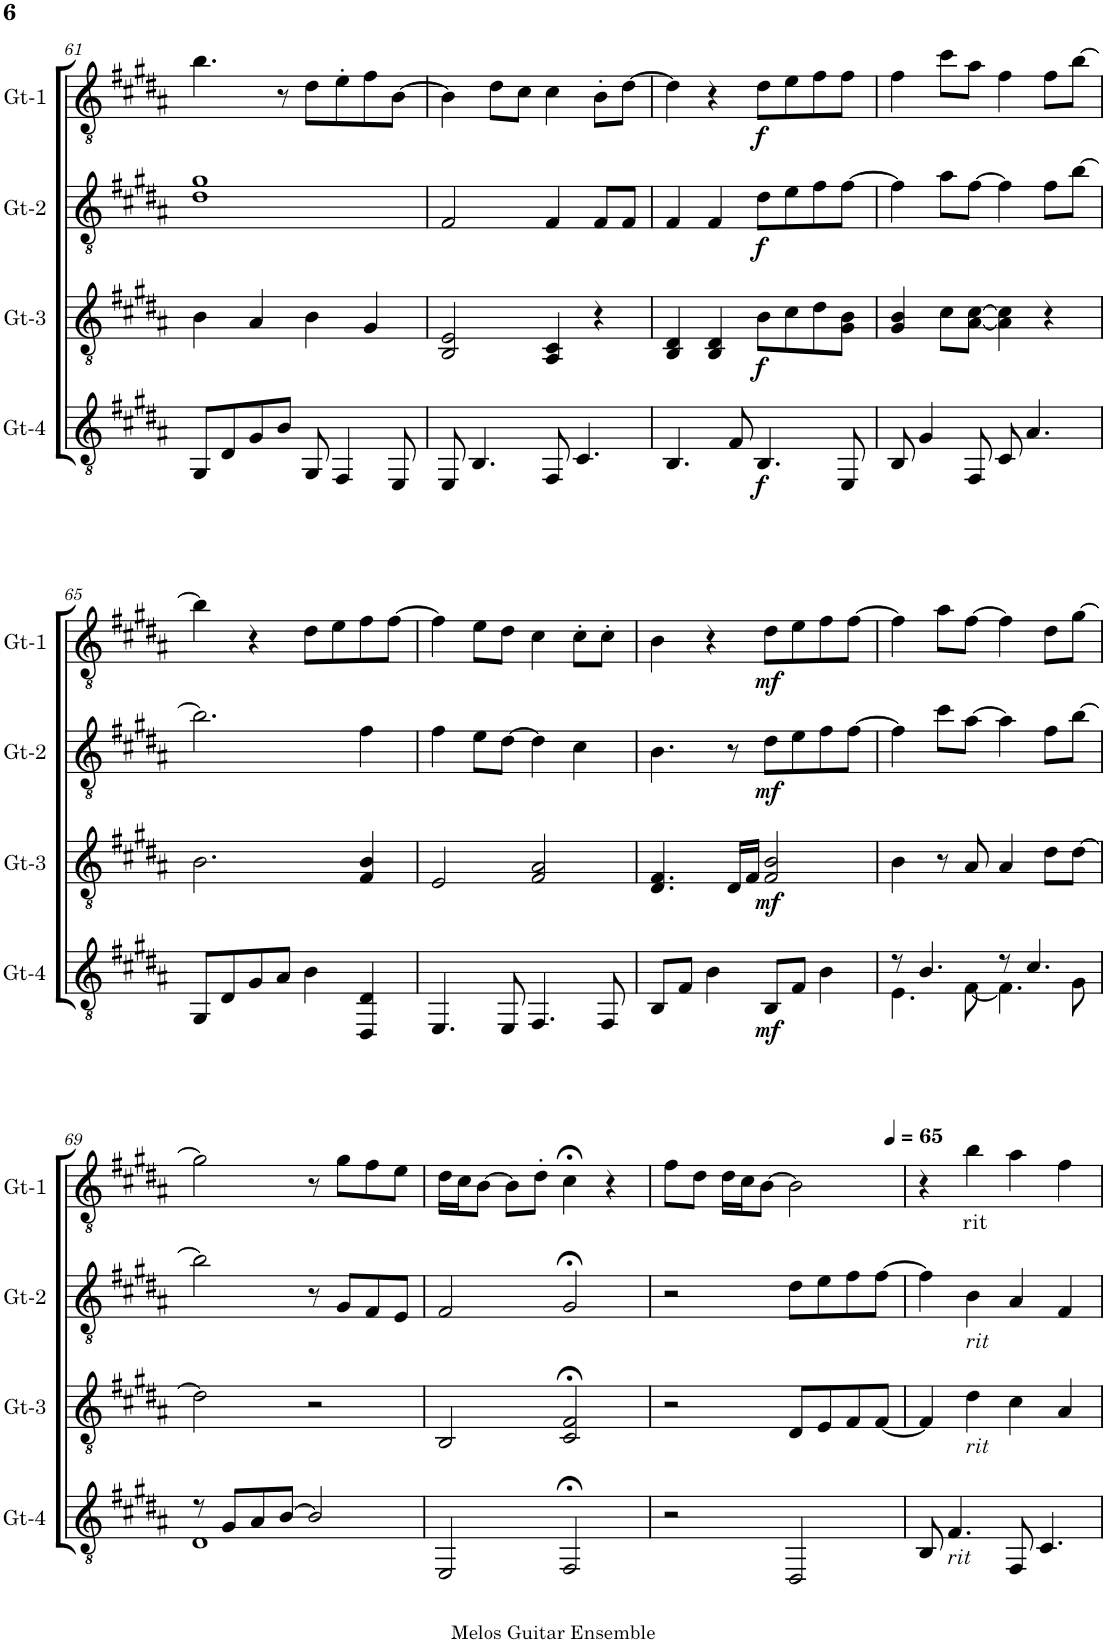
**kern	**dynam	**kern	**dynam	**kern	**dynam	**kern	**dynam
*part4	*part4	*part3	*part3	*part2	*part2	*part1	*part1
*staff4	*staff4	*staff3	*staff3	*staff2	*staff2	*staff1	*staff1
*I"Gt-4	*	*I"Gt-3	*	*I"Gt-2	*	*I"Gt-1	*
*I'Gt-4	*	*I'Gt-3	*	*I'Gt-2	*	*I'Gt-1	*
!!LO:PB:g=z
*clefGv2	*	*clefGv2	*	*clefGv2	*	*clefGv2	*
*k[f#c#g#d#a#]	*	*k[f#c#g#d#a#]	*	*k[f#c#g#d#a#]	*	*k[f#c#g#d#a#]	*
*M4/4	*	*M4/4	*	*M4/4	*	*M4/4	*
=61	=61	=61	=61	=61	=61	=61	=61
8GG#/L	.	4B\	.	1d# 1g#	.	4.b\	.
8D#/	.	.	.	.	.	.	.
8G#/	.	4A#/	.	.	.	.	.
8B/J	.	.	.	.	.	8r	.
8GG#/	.	4B\	.	.	.	8d#\L	.
4FF#/	.	.	.	.	.	8e'\	.
.	.	4G#/	.	.	.	8f#\	.
8EE/	.	.	.	.	.	[8B\J	.
=62	=62	=62	=62	=62	=62	=62	=62
8EE/	.	2BB/ 2E/	.	2F#/	.	4B\]	.
4.BB/	.	.	.	.	.	.	.
.	.	.	.	.	.	8d#\L	.
.	.	.	.	.	.	8c#\J	.
8FF#/	.	4AA#/ 4C#/	.	4F#/	.	4c#\	.
4.C#/	.	.	.	.	.	.	.
.	.	4r	.	8F#/L	.	8B'\L	.
.	.	.	.	8F#/J	.	[8d#\J	.
=63	=63	=63	=63	=63	=63	=63	=63
4.BB/	.	4BB/ 4D#/	.	4F#/	.	4d#\]	.
.	.	4BB/ 4D#/	.	4F#/	.	4r	.
8F#/	.	.	.	.	.	.	.
!	!LO:DY:b	!	!LO:DY:b	!	!LO:DY:b	!	!LO:DY:b
4.BB/	f	8B\L	f	8d#\L	f	8d#\L	f
.	.	8c#\	.	8e\	.	8e\	.
.	.	8d#\	.	8f#\	.	8f#\	.
8EE/	.	8G#\ 8B\J	.	[8f#\J	.	8f#\J	.
=64	=64	=64	=64	=64	=64	=64	=64
8BB/	.	4G#/ 4B/	.	4f#\]	.	4f#\	.
4G#/	.	.	.	.	.	.	.
.	.	8c#\L	.	8a#\L	.	8cc#\L	.
8FF#/	.	[8A#\ [8c#\J	.	[8f#\J	.	8a#\J	.
8C#/	.	4A#\] 4c#\]	.	4f#\]	.	4f#\	.
4.A#/	.	.	.	.	.	.	.
.	.	4r	.	8f#\L	.	8f#\L	.
.	.	.	.	[8b\J	.	[8b\J	.
!!LO:LB:g=z
=65	=65	=65	=65	=65	=65	=65	=65
8GG#/L	.	2.B\	.	2.b\]	.	4b\]	.
8D#/	.	.	.	.	.	.	.
8G#/	.	.	.	.	.	4r	.
8A#/J	.	.	.	.	.	.	.
4B\	.	.	.	.	.	8d#\L	.
.	.	.	.	.	.	8e\	.
4DD#/ 4D#/	.	4F#/ 4B/	.	4f#\	.	8f#\	.
.	.	.	.	.	.	[8f#\J	.
=66	=66	=66	=66	=66	=66	=66	=66
4.EE/	.	2E/	.	4f#\	.	4f#\]	.
.	.	.	.	8e\L	.	8e\L	.
8EE/	.	.	.	[8d#\J	.	8d#\J	.
4.FF#/	.	2F#/ 2A#/	.	4d#\]	.	4c#\	.
.	.	.	.	4c#\	.	8c#'\L	.
8FF#/	.	.	.	.	.	8c#'\J	.
=67	=67	=67	=67	=67	=67	=67	=67
8BB/L	.	4.D#/ 4.F#/	.	4.B\	.	4B\	.
8F#/J	.	.	.	.	.	.	.
4B\	.	.	.	.	.	4r	.
.	.	16D#/LL	.	8r	.	.	.
.	.	16F#/JJ	.	.	.	.	.
!	!LO:DY:b	!	!LO:DY:b	!	!LO:DY:b	!	!LO:DY:b
8BB/L	mf	2F#/ 2B/	mf	8d#\L	mf	8d#\L	mf
8F#/J	.	.	.	8e\	.	8e\	.
4B\	.	.	.	8f#\	.	8f#\	.
.	.	.	.	[8f#\J	.	[8f#\J	.
=68	=68	=68	=68	=68	=68	=68	=68
*^	*	*	*	*	*	*	*
8r	4.E\	.	4B\	.	4f#\]	.	4f#\]	.
4.B/	.	.	.	.	.	.	.	.
.	.	.	8r	.	8cc#\L	.	8a#\L	.
.	[8F#\	.	8A#/	.	[8a#\J	.	[8f#\J	.
8r	4.F#\]	.	4A#/	.	4a#\]	.	4f#\]	.
4.c#/	.	.	.	.	.	.	.	.
.	.	.	8d#\L	.	8f#\L	.	8d#\L	.
.	8G#\	.	[8d#\J	.	[8b\J	.	[8g#\J	.
!!LO:LB:g=z
=69	=69	=69	=69	=69	=69	=69	=69	=69
8r	1D#	.	2d#\]	.	2b\]	.	2g#\]	.
8G#/L	.	.	.	.	.	.	.	.
8A#/	.	.	.	.	.	.	.	.
[8B/J	.	.	.	.	.	.	.	.
2B/]	.	.	2r	.	8r	.	8r	.
.	.	.	.	.	8G#/L	.	8g#\L	.
.	.	.	.	.	8F#/	.	8f#\	.
.	.	.	.	.	8E/J	.	8e\J	.
*v	*v	*	*	*	*	*	*	*
=70	=70	=70	=70	=70	=70	=70	=70
2EE/	.	2BB/	.	2F#/	.	16d#\LL	.
.	.	.	.	.	.	16c#\J	.
.	.	.	.	.	.	[8B\J	.
.	.	.	.	.	.	8B\L]	.
.	.	.	.	.	.	8d#'\J	.
2FF#;</	.	2C#/;< 2F#/;<	.	2G#;</	.	4c#;<\	.
.	.	.	.	.	.	4r	.
=71	=71	=71	=71	=71	=71	=71	=71
2r	.	2r	.	2r	.	8f#\L	.
.	.	.	.	.	.	8d#\J	.
.	.	.	.	.	.	16d#\LL	.
.	.	.	.	.	.	16c#\J	.
.	.	.	.	.	.	[8B\J	.
2DD#/	.	8D#/L	.	8d#\L	.	2B\]	.
.	.	8E/	.	8e\	.	.	.
.	.	8F#/	.	8f#\	.	.	.
.	.	[8F#/J	.	[8f#\J	.	.	.
=72	=72	=72	=72	=72	=72	=72	=72
*	*	*	*	*	*	*MM65	*
8BB/	.	4F#/]	.	4f#\]	.	4r	.
!LO:TX:b:i:t=rit	!	!	!	!	!	!	!
4.F#/	.	.	.	.	.	.	.
!	!	!	!	!	!	!LO:TX:b:t=rit	!
!	!	!	!	!LO:TX:b:i:t=rit	!	!	!
!	!	!LO:TX:b:i:t=rit	!	!	!	!	!
.	.	4d#\	.	4B\	.	4b\	.
8FF#/	.	4c#\	.	4A#/	.	4a#\	.
4.C#/	.	.	.	.	.	.	.
.	.	4A#/	.	4F#/	.	4f#\	.
=	=	=	=	=	=	=	=
*-	*-	*-	*-	*-	*-	*-	*-
